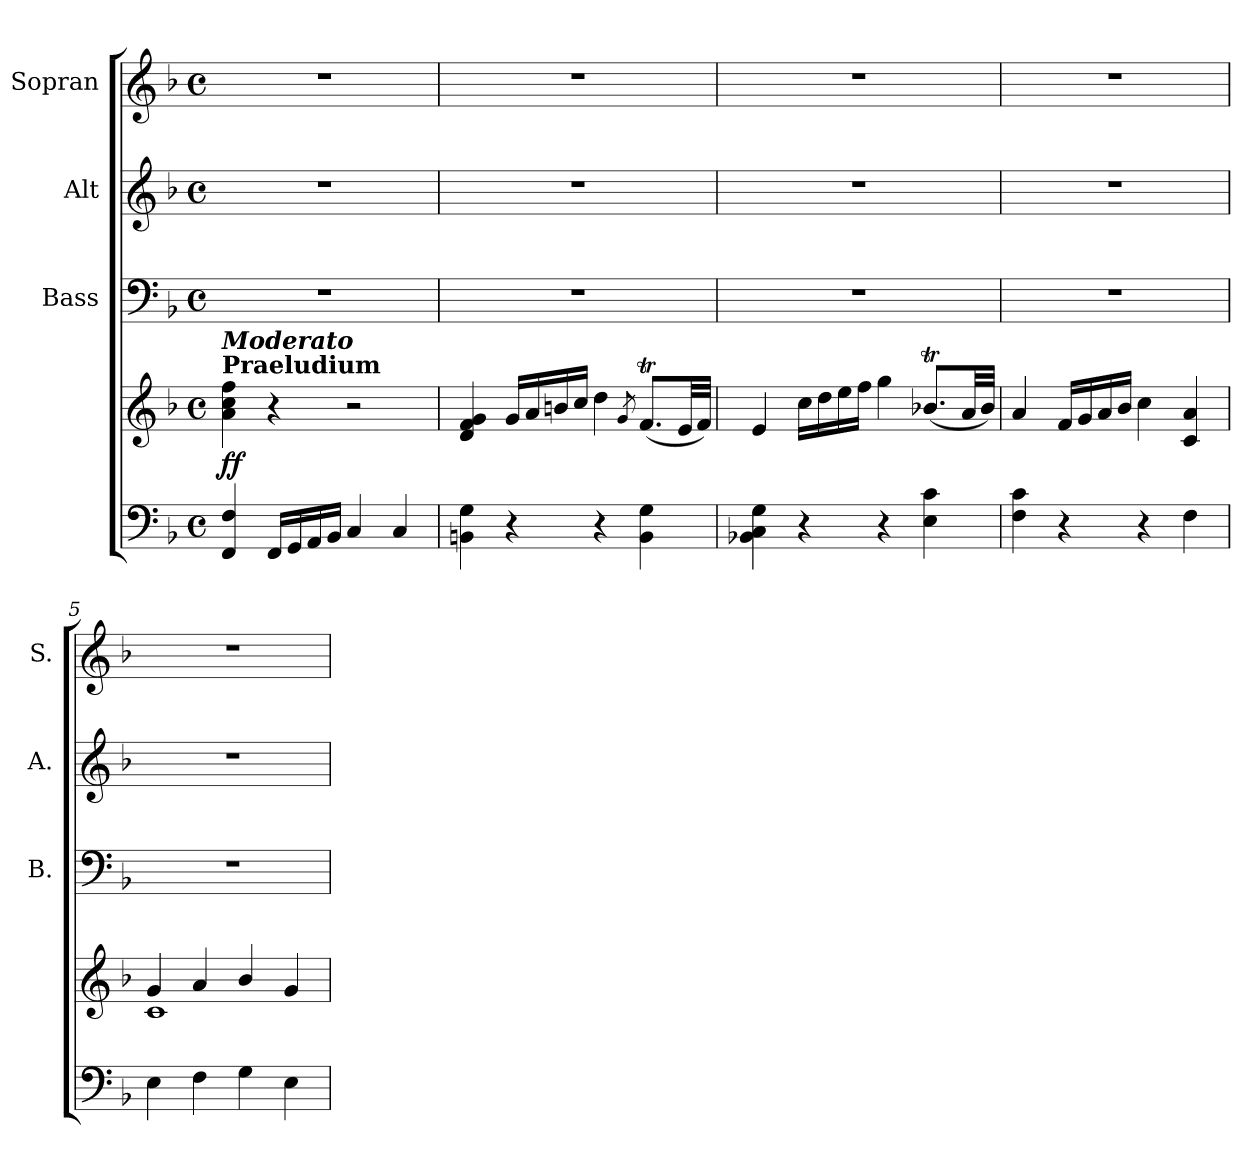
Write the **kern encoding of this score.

**kern	**kern	**dynam	**kern	**kern	**kern
*part4	*part4	*part4	*part3	*part2	*part1
*staff5	*staff4	*staff4/5	*staff3	*staff2	*staff1
*	*	*	*I"Bass	*I"Alt	*I"Sopran
*	*	*	*I'B.	*I'A.	*I'S.
*clefF4	*clefG2	*	*clefF4	*clefG2	*clefG2
*k[b-]	*k[b-]	*	*k[b-]	*k[b-]	*k[b-]
*F:	*F:	*	*F:	*F:	*F:
*M4/4	*M4/4	*	*M4/4	*M4/4	*M4/4
*met(c)	*met(c)	*	*met(c)	*met(c)	*met(c)
=1	=1	=1	=1	=1	=1
!	!LO:TX:a:B:t=Praeludium	!	!	!	!
!	!LO:TX:a:Bi:t=Moderato	!	!	!	!
!	!	!LO:DY:b	!	!	!
4FF/ 4F/	4a\ 4cc\ 4ff\	ff	1r	1r	1r
16FF/LL	4r	.	.	.	.
16GG/	.	.	.	.	.
16AA/	.	.	.	.	.
16BB-/JJ	.	.	.	.	.
4C/	2r	.	.	.	.
4C/	.	.	.	.	.
=2	=2	=2	=2	=2	=2
4BBn\ 4G\	4d/ 4f/ 4g/	.	1r	1r	1r
4r	16g/LL	.	.	.	.
.	16a/	.	.	.	.
.	16bn/	.	.	.	.
.	16cc/JJ	.	.	.	.
4r	4dd\	.	.	.	.
.	8qg/	.	.	.	.
4BB\ 4G\	(<8.fT/L	.	.	.	.
.	32e/LL	.	.	.	.
.	32f/JJJ)	.	.	.	.
=3	=3	=3	=3	=3	=3
4BB-X\ 4C\ 4G\	4e/	.	1r	1r	1r
4r	16cc\LL	.	.	.	.
.	16dd\	.	.	.	.
.	16ee\	.	.	.	.
.	16ff\JJ	.	.	.	.
4r	4gg\	.	.	.	.
4E\ 4c\	(<8.b-XT/L	.	.	.	.
.	32a/LL	.	.	.	.
.	32b-/JJJ)	.	.	.	.
=4	=4	=4	=4	=4	=4
4F\ 4c\	4a/	.	1r	1r	1r
4r	16f/LL	.	.	.	.
.	16g/	.	.	.	.
.	16a/	.	.	.	.
.	16b-/JJ	.	.	.	.
4r	4cc\	.	.	.	.
4F\	4c/ 4a/	.	.	.	.
=5	=5	=5	=5	=5	=5
*	*^	*	*	*	*
4E\	4g/	1c	.	1r	1r	1r
4F\	4a/	.	.	.	.	.
4G\	4b-/	.	.	.	.	.
4E\	4g/	.	.	.	.	.
*	*v	*v	*	*	*	*
=	=	=	=	=	=
*-	*-	*-	*-	*-	*-
